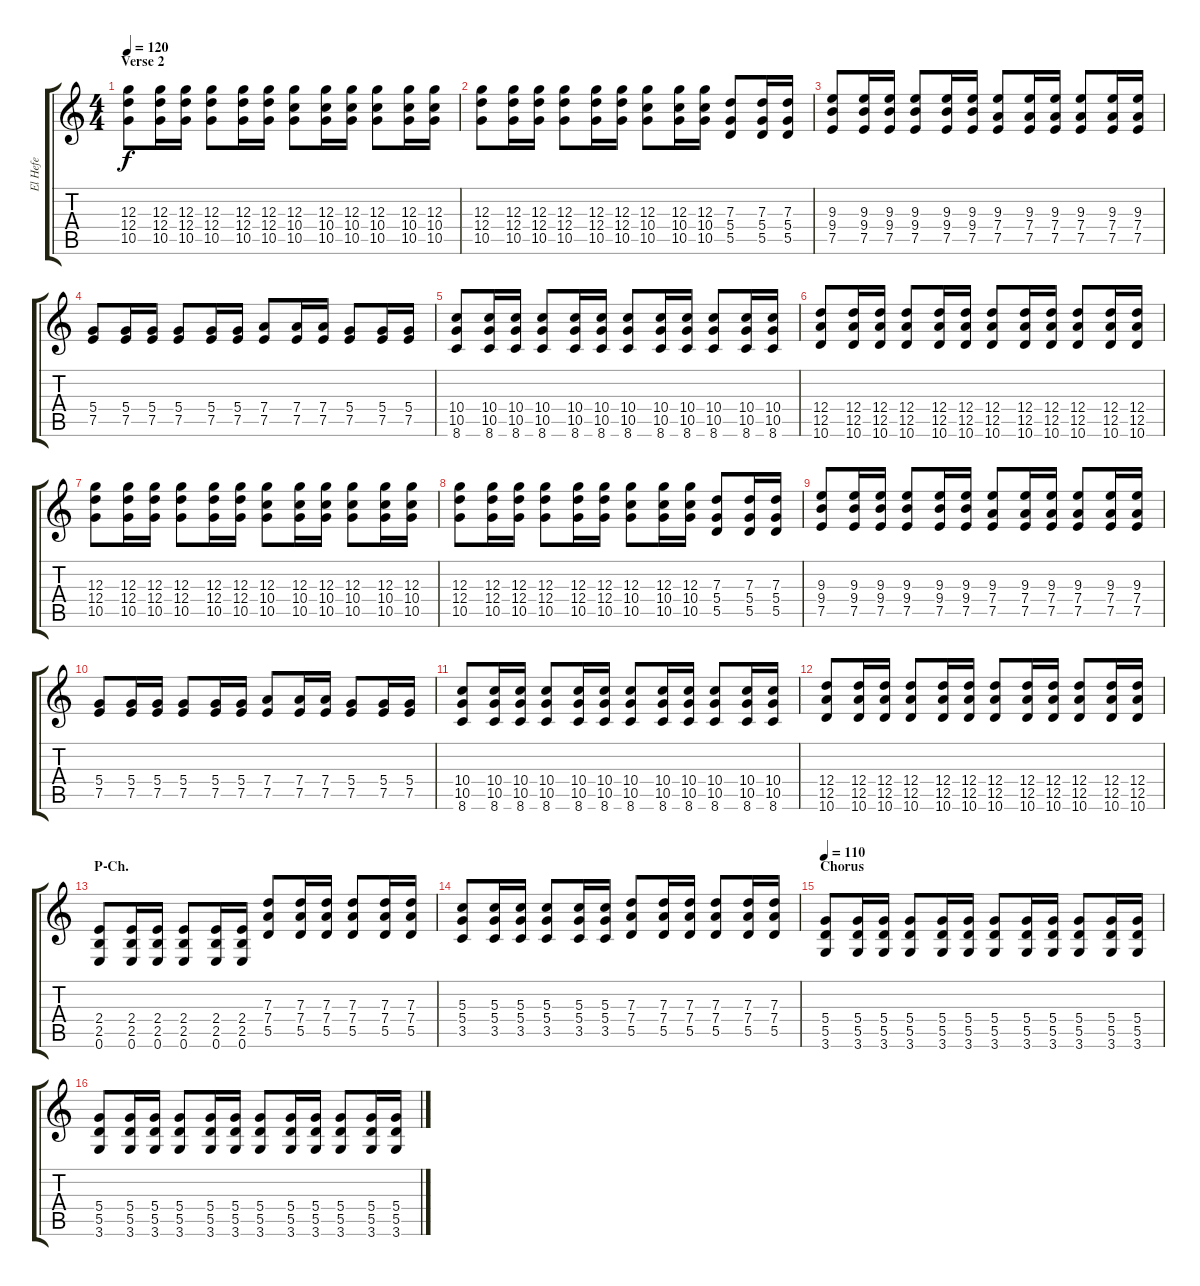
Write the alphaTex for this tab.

\track ("El Hefe" "El Hefe") {instrument overdrivenguitar}
\staff {score tabs}
\tuning (E4 B3 G3 D3 A2 E2) {hide}
\ts (4 4)
\section ("" "Verse 2")
\tempo 120
\clef g2
\ks c
(12.3 12.4 10.5).8{dy f} (12.3 12.4 10.5).16 (12.3 12.4 10.5).16 (12.3 12.4 10.5).8 (12.3 12.4 10.5).16 (12.3 12.4 10.5).16 (12.3 10.4 10.5).8 (12.3 10.4 10.5).16 (12.3 10.4 10.5).16 (12.3 10.4 10.5).8 (12.3 10.4 10.5).16 (12.3 10.4 10.5).16 |
(12.3 12.4 10.5).8 (12.3 12.4 10.5).16 (12.3 12.4 10.5).16 (12.3 12.4 10.5).8 (12.3 12.4 10.5).16 (12.3 12.4 10.5).16 (12.3 10.4 10.5).8 (12.3 10.4 10.5).16 (12.3 10.4 10.5).16 (7.3 5.4 5.5).8 (7.3 5.4 5.5).16 (7.3 5.4 5.5).16 |
(9.3 9.4 7.5).8 (9.3 9.4 7.5).16 (9.3 9.4 7.5).16 (9.3 9.4 7.5).8 (9.3 9.4 7.5).16 (9.3 9.4 7.5).16 (9.3 7.4 7.5).8 (9.3 7.4 7.5).16 (9.3 7.4 7.5).16 (9.3 7.4 7.5).8 (9.3 7.4 7.5).16 (9.3 7.4 7.5).16 |
(5.4 7.5).8 (5.4 7.5).16 (5.4 7.5).16 (5.4 7.5).8 (5.4 7.5).16 (5.4 7.5).16 (7.4 7.5).8 (7.4 7.5).16 (7.4 7.5).16 (5.4 7.5).8 (5.4 7.5).16 (5.4 7.5).16 |
(10.4 10.5 8.6).8 (10.4 10.5 8.6).16 (10.4 10.5 8.6).16 (10.4 10.5 8.6).8 (10.4 10.5 8.6).16 (10.4 10.5 8.6).16 (10.4 10.5 8.6).8 (10.4 10.5 8.6).16 (10.4 10.5 8.6).16 (10.4 10.5 8.6).8 (10.4 10.5 8.6).16 (10.4 10.5 8.6).16 |
(12.4 12.5 10.6).8 (12.4 12.5 10.6).16 (12.4 12.5 10.6).16 (12.4 12.5 10.6).8 (12.4 12.5 10.6).16 (12.4 12.5 10.6).16 (12.4 12.5 10.6).8 (12.4 12.5 10.6).16 (12.4 12.5 10.6).16 (12.4 12.5 10.6).8 (12.4 12.5 10.6).16 (12.4 12.5 10.6).16 |
(12.3 12.4 10.5).8 (12.3 12.4 10.5).16 (12.3 12.4 10.5).16 (12.3 12.4 10.5).8 (12.3 12.4 10.5).16 (12.3 12.4 10.5).16 (12.3 10.4 10.5).8 (12.3 10.4 10.5).16 (12.3 10.4 10.5).16 (12.3 10.4 10.5).8 (12.3 10.4 10.5).16 (12.3 10.4 10.5).16 |
(12.3 12.4 10.5).8 (12.3 12.4 10.5).16 (12.3 12.4 10.5).16 (12.3 12.4 10.5).8 (12.3 12.4 10.5).16 (12.3 12.4 10.5).16 (12.3 10.4 10.5).8 (12.3 10.4 10.5).16 (12.3 10.4 10.5).16 (7.3 5.4 5.5).8 (7.3 5.4 5.5).16 (7.3 5.4 5.5).16 |
(9.3 9.4 7.5).8 (9.3 9.4 7.5).16 (9.3 9.4 7.5).16 (9.3 9.4 7.5).8 (9.3 9.4 7.5).16 (9.3 9.4 7.5).16 (9.3 7.4 7.5).8 (9.3 7.4 7.5).16 (9.3 7.4 7.5).16 (9.3 7.4 7.5).8 (9.3 7.4 7.5).16 (9.3 7.4 7.5).16 |
(5.4 7.5).8 (5.4 7.5).16 (5.4 7.5).16 (5.4 7.5).8 (5.4 7.5).16 (5.4 7.5).16 (7.4 7.5).8 (7.4 7.5).16 (7.4 7.5).16 (5.4 7.5).8 (5.4 7.5).16 (5.4 7.5).16 |
(10.4 10.5 8.6).8 (10.4 10.5 8.6).16 (10.4 10.5 8.6).16 (10.4 10.5 8.6).8 (10.4 10.5 8.6).16 (10.4 10.5 8.6).16 (10.4 10.5 8.6).8 (10.4 10.5 8.6).16 (10.4 10.5 8.6).16 (10.4 10.5 8.6).8 (10.4 10.5 8.6).16 (10.4 10.5 8.6).16 |
(12.4 12.5 10.6).8 (12.4 12.5 10.6).16 (12.4 12.5 10.6).16 (12.4 12.5 10.6).8 (12.4 12.5 10.6).16 (12.4 12.5 10.6).16 (12.4 12.5 10.6).8 (12.4 12.5 10.6).16 (12.4 12.5 10.6).16 (12.4 12.5 10.6).8 (12.4 12.5 10.6).16 (12.4 12.5 10.6).16 |
\section ("" "P-Ch.")
(2.4 2.5 0.6).8 (2.4 2.5 0.6).16 (2.4 2.5 0.6).16 (2.4 2.5 0.6).8 (2.4 2.5 0.6).16 (2.4 2.5 0.6).16 (7.3 7.4 5.5).8 (7.3 7.4 5.5).16 (7.3 7.4 5.5).16 (7.3 7.4 5.5).8 (7.3 7.4 5.5).16 (7.3 7.4 5.5).16 |
(5.3 5.4 3.5).8 (5.3 5.4 3.5).16 (5.3 5.4 3.5).16 (5.3 5.4 3.5).8 (5.3 5.4 3.5).16 (5.3 5.4 3.5).16 (7.3 7.4 5.5).8 (7.3 7.4 5.5).16 (7.3 7.4 5.5).16 (7.3 7.4 5.5).8 (7.3 7.4 5.5).16 (7.3 7.4 5.5).16 |
\section ("" "Chorus")
\tempo 110
(5.4 5.5 3.6).8 (5.4 5.5 3.6).16 (5.4 5.5 3.6).16 (5.4 5.5 3.6).8 (5.4 5.5 3.6).16 (5.4 5.5 3.6).16 (5.4 5.5 3.6).8 (5.4 5.5 3.6).16 (5.4 5.5 3.6).16 (5.4 5.5 3.6).8 (5.4 5.5 3.6).16 (5.4 5.5 3.6).16 |
(5.4 5.5 3.6).8 (5.4 5.5 3.6).16 (5.4 5.5 3.6).16 (5.4 5.5 3.6).8 (5.4 5.5 3.6).16 (5.4 5.5 3.6).16 (5.4 5.5 3.6).8 (5.4 5.5 3.6).16 (5.4 5.5 3.6).16 (5.4 5.5 3.6).8 (5.4 5.5 3.6).16 (5.4 5.5 3.6).16
